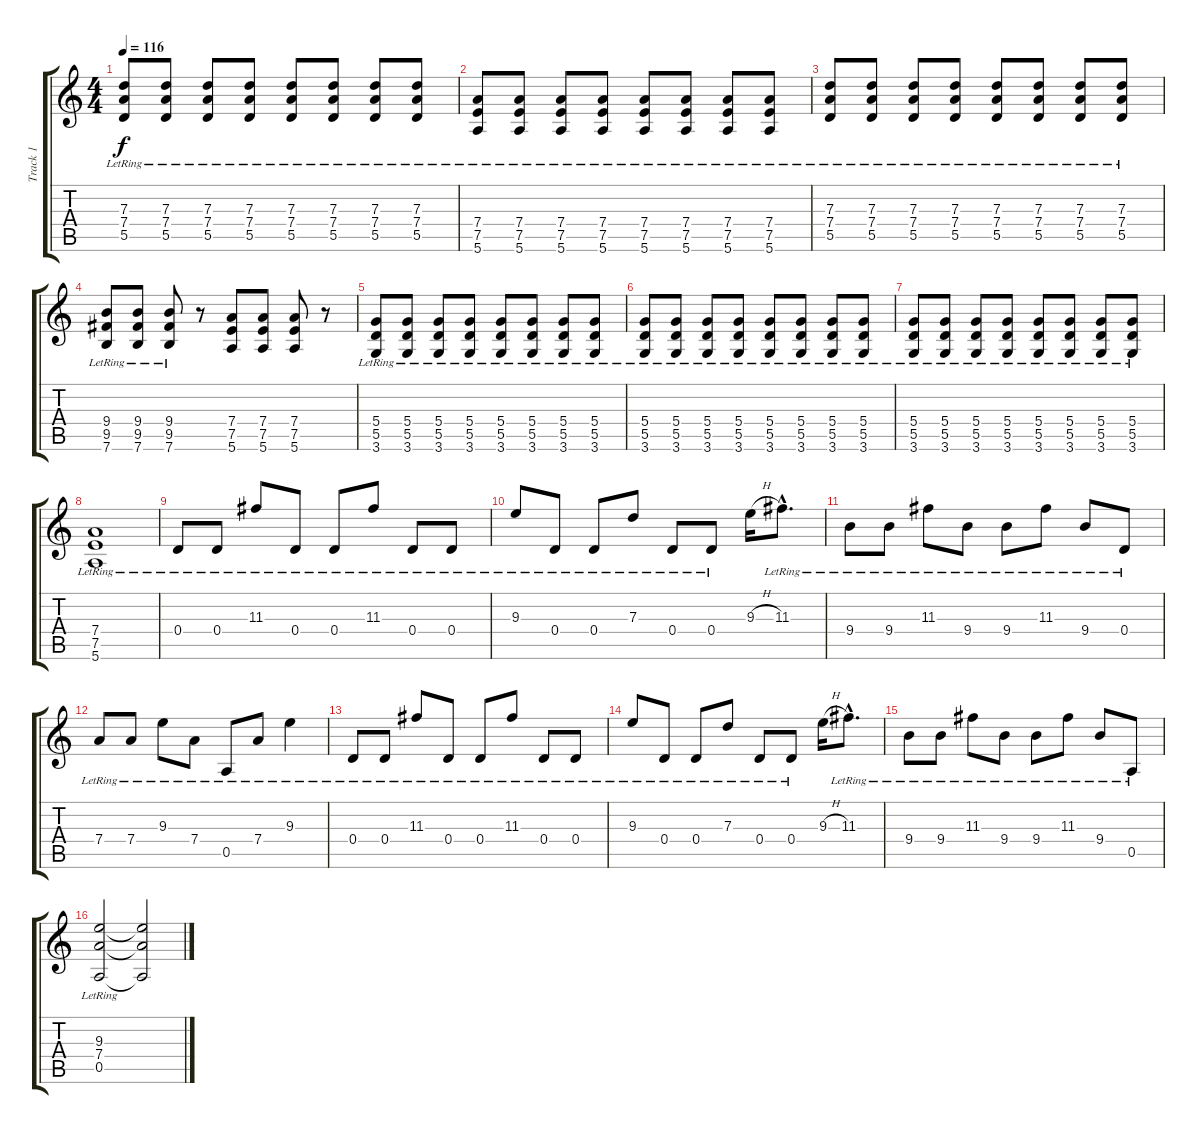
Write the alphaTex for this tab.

\track ("Track 1" "Track 1") {instrument electricguitarclean}
\staff {score tabs}
\tuning (E4 B3 G3 D3 A2 E2) {hide}
\ts (4 4)
\tempo 116
\clef g2
\ks c
(7.3{lr} 7.4{lr} 5.5{lr}).8{dy f} (7.3{lr} 7.4{lr} 5.5{lr}).8 (7.3{lr} 7.4{lr} 5.5{lr}).8 (7.3{lr} 7.4{lr} 5.5{lr}).8 (7.3{lr} 7.4{lr} 5.5{lr}).8 (7.3{lr} 7.4{lr} 5.5{lr}).8 (7.3{lr} 7.4{lr} 5.5{lr}).8 (7.3{lr} 7.4{lr} 5.5{lr}).8 |
(7.4{lr} 7.5{lr} 5.6{lr}).8 (7.4{lr} 7.5{lr} 5.6{lr}).8 (7.4{lr} 7.5{lr} 5.6{lr}).8 (7.4{lr} 7.5{lr} 5.6{lr}).8 (7.4{lr} 7.5{lr} 5.6{lr}).8 (7.4{lr} 7.5{lr} 5.6{lr}).8 (7.4{lr} 7.5{lr} 5.6{lr}).8 (7.4{lr} 7.5{lr} 5.6{lr}).8 |
(7.3{lr} 7.4{lr} 5.5{lr}).8 (7.3{lr} 7.4{lr} 5.5{lr}).8 (7.3{lr} 7.4{lr} 5.5{lr}).8 (7.3{lr} 7.4{lr} 5.5{lr}).8 (7.3{lr} 7.4{lr} 5.5{lr}).8 (7.3{lr} 7.4{lr} 5.5{lr}).8 (7.3{lr} 7.4{lr} 5.5{lr}).8 (7.3{lr} 7.4{lr} 5.5{lr}).8 |
(9.4{lr} 9.5{lr} 7.6{lr}).8 (9.4{lr} 9.5{lr} 7.6{lr}).8 (9.4{lr} 9.5{lr} 7.6{lr}).8 r.8 (7.4 7.5 5.6).8 (7.4 7.5 5.6).8 (7.4 7.5 5.6).8 r.8 |
(5.4{lr} 5.5{lr} 3.6{lr}).8 (5.4{lr} 5.5{lr} 3.6{lr}).8 (5.4{lr} 5.5{lr} 3.6{lr}).8 (5.4{lr} 5.5{lr} 3.6{lr}).8 (5.4{lr} 5.5{lr} 3.6{lr}).8 (5.4{lr} 5.5{lr} 3.6{lr}).8 (5.4{lr} 5.5{lr} 3.6{lr}).8 (5.4{lr} 5.5{lr} 3.6{lr}).8 |
(5.4{lr} 5.5{lr} 3.6{lr}).8 (5.4{lr} 5.5{lr} 3.6{lr}).8 (5.4{lr} 5.5{lr} 3.6{lr}).8 (5.4{lr} 5.5{lr} 3.6{lr}).8 (5.4{lr} 5.5{lr} 3.6{lr}).8 (5.4{lr} 5.5{lr} 3.6{lr}).8 (5.4{lr} 5.5{lr} 3.6{lr}).8 (5.4{lr} 5.5{lr} 3.6{lr}).8 |
(5.4{lr} 5.5{lr} 3.6{lr}).8 (5.4{lr} 5.5{lr} 3.6{lr}).8 (5.4{lr} 5.5{lr} 3.6{lr}).8 (5.4{lr} 5.5{lr} 3.6{lr}).8 (5.4{lr} 5.5{lr} 3.6{lr}).8 (5.4{lr} 5.5{lr} 3.6{lr}).8 (5.4{lr} 5.5{lr} 3.6{lr}).8 (5.4{lr} 5.5{lr} 3.6{lr}).8 |
(7.4{lr} 7.5{lr} 5.6{lr}).1 |
0.4{lr}.8{instrument electricguitarclean} 0.4{lr}.8 11.3{lr}.8 0.4{lr}.8 0.4{lr}.8 11.3{lr}.8 0.4{lr}.8 0.4{lr}.8 |
9.3{lr}.8 0.4{lr}.8 0.4{lr}.8 7.3{lr}.8 0.4{lr}.8 0.4{lr}.8 9.3{h}.16 11.3{hac lr}.8{d} |
9.4{lr}.8 9.4{lr}.8 11.3{lr}.8 9.4{lr}.8 9.4{lr}.8 11.3{lr}.8 9.4{lr}.8 0.4{lr}.8 |
7.4{lr}.8 7.4{lr}.8 9.3{lr}.8 7.4{lr}.8 0.5{lr}.8 7.4{lr}.8 9.3{lr}.4 |
0.4{lr}.8 0.4{lr}.8 11.3{lr}.8 0.4{lr}.8 0.4{lr}.8 11.3{lr}.8 0.4{lr}.8 0.4{lr}.8 |
9.3{lr}.8 0.4{lr}.8 0.4{lr}.8 7.3{lr}.8 0.4{lr}.8 0.4{lr}.8 9.3{h}.16 11.3{hac lr}.8{d} |
9.4{lr}.8 9.4{lr}.8 11.3{lr}.8 9.4{lr}.8 9.4{lr}.8 11.3{lr}.8 9.4{lr}.8 0.5{lr}.8 |
(9.3 7.4 0.5{lr}).2 (9.3{t} 7.4{t} 0.5{t}).2
